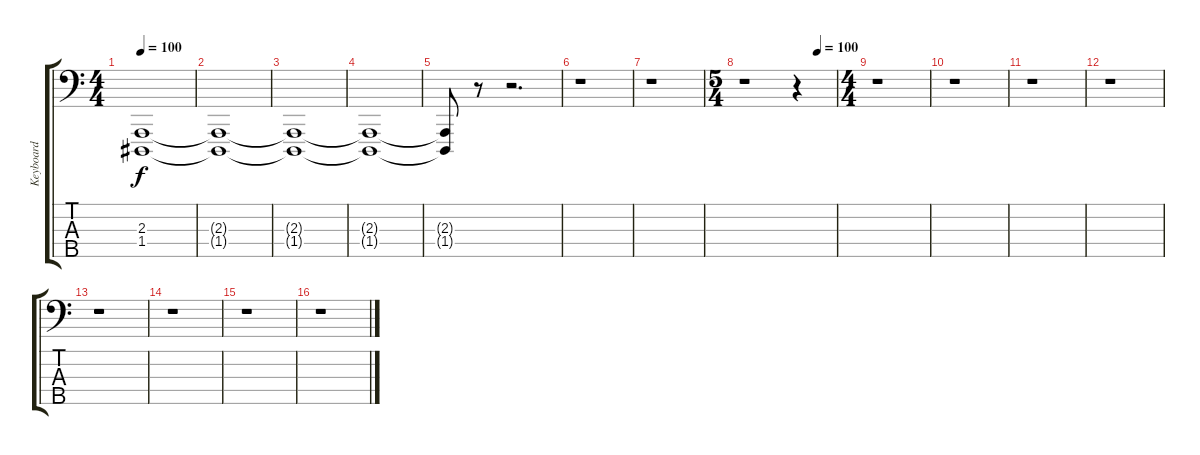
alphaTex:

\track ("Keyboard" "Keyboard") {instrument stringensemble1}
\staff {score tabs}
\tuning (F2 C2 G1 D1 A0) {hide}
\ts (4 4)
\tempo 100
\clef f4
\ks c
(2.3{t} 1.4{t}).1{dy f} |
(2.3{t} 1.4{t}).1 |
(2.3{t} 1.4{t}).1{volume 14} |
(2.3{t} 1.4{t}).1 |
(2.3{t} 1.4{t}).8 r.8 r.2{d} |
r.1 |
r.1 |
\ts (5 4)
\tempo (100 0.8)
r.1 r.4 |
\ts (4 4)
r.1 |
r.1 |
r.1 |
r.1 |
r.1 |
r.1 |
r.1 |
r.1
